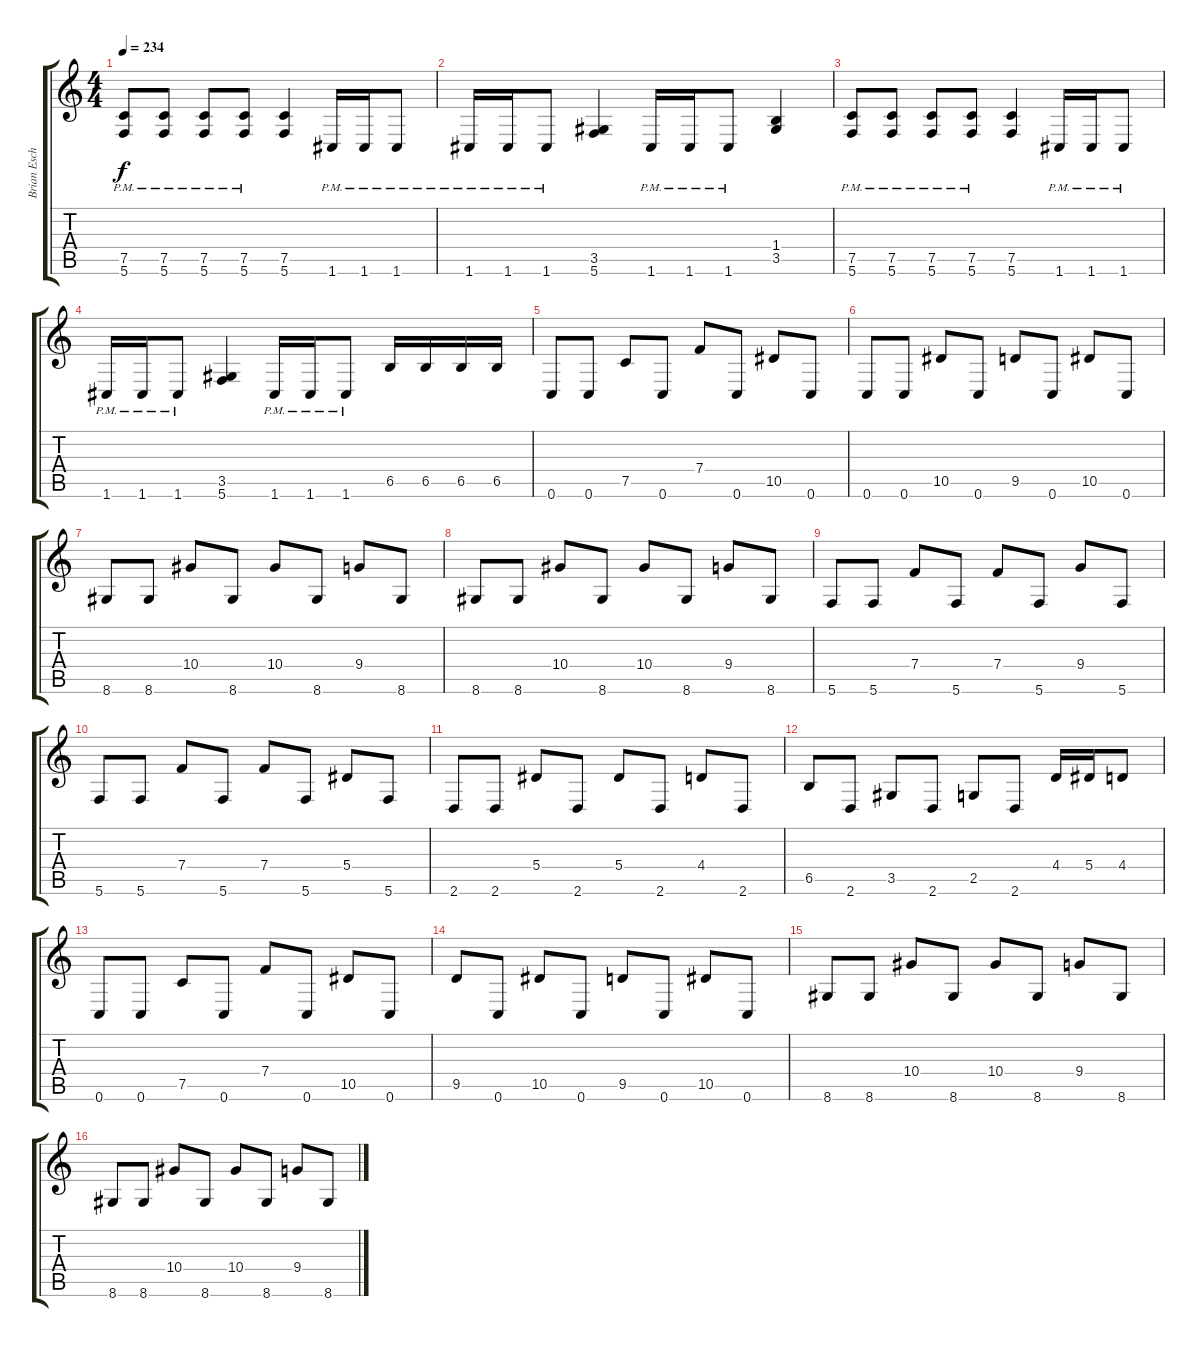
\track ("Brian Eschbach (Lead Guitar)" "Brian Esch") {instrument overdrivenguitar}
\staff {score tabs}
\tuning (C4 G3 Eb3 Bb2 F2 C2) {hide}
\ts (4 4)
\tempo 234
\clef g2
\ks c
(7.5{pm} 5.6{pm}).8{dy f instrument overdrivenguitar} (7.5{pm} 5.6{pm}).8 (7.5{pm} 5.6{pm}).8 (7.5{pm} 5.6{pm}).8 (7.5 5.6).4 1.6{pm}.16 1.6{pm}.16 1.6{pm}.8 |
1.6{pm}.16 1.6{pm}.16 1.6{pm}.8 (3.5 5.6).4 1.6{pm}.16 1.6{pm}.16 1.6{pm}.8 (1.4 3.5).4 |
(7.5{pm} 5.6{pm}).8 (7.5{pm} 5.6{pm}).8 (7.5{pm} 5.6{pm}).8 (7.5{pm} 5.6{pm}).8 (7.5 5.6).4 1.6{pm}.16 1.6{pm}.16 1.6{pm}.8 |
1.6{pm}.16 1.6{pm}.16 1.6{pm}.8 (3.5 5.6).4 1.6{pm}.16 1.6{pm}.16 1.6{pm}.8 6.5.16 6.5.16 6.5.16 6.5.16 |
0.6.8 0.6.8 7.5.8 0.6.8 7.4.8 0.6.8 10.5.8 0.6.8 |
0.6.8 0.6.8 10.5.8 0.6.8 9.5.8 0.6.8 10.5.8 0.6.8 |
8.6.8 8.6.8 10.4.8 8.6.8 10.4.8 8.6.8 9.4.8 8.6.8 |
8.6.8 8.6.8 10.4.8 8.6.8 10.4.8 8.6.8 9.4.8 8.6.8 |
5.6.8 5.6.8 7.4.8 5.6.8 7.4.8 5.6.8 9.4.8 5.6.8 |
5.6.8 5.6.8 7.4.8 5.6.8 7.4.8 5.6.8 5.4.8 5.6.8 |
2.6.8 2.6.8 5.4.8 2.6.8 5.4.8 2.6.8 4.4.8 2.6.8 |
6.5.8 2.6.8 3.5.8 2.6.8 2.5.8 2.6.8 4.4.16 5.4.16 4.4.8 |
0.6.8 0.6.8 7.5.8 0.6.8 7.4.8 0.6.8 10.5.8 0.6.8 |
9.5.8 0.6.8 10.5.8 0.6.8 9.5.8 0.6.8 10.5.8 0.6.8 |
8.6.8 8.6.8 10.4.8 8.6.8 10.4.8 8.6.8 9.4.8 8.6.8 |
8.6.8 8.6.8 10.4.8 8.6.8 10.4.8 8.6.8 9.4.8 8.6.8
